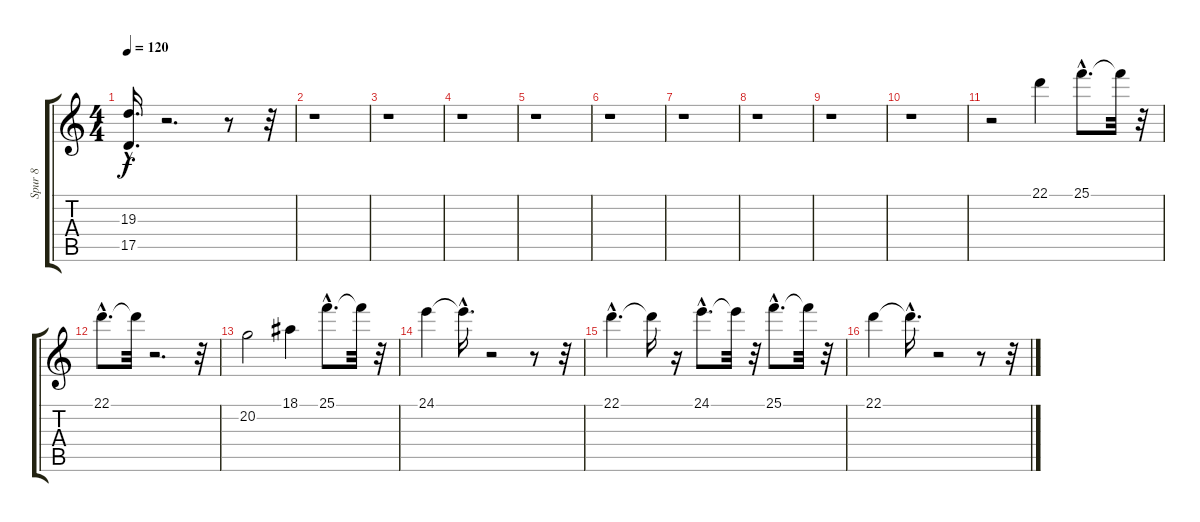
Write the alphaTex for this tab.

\track ("Spur 8" "Spur 8") {instrument vibraphone}
\staff {score tabs}
\tuning (E4 B3 G3 D3 A2 E2) {hide}
\ts (4 4)
\tempo 120
\clef g2
\ks c
(19.3{hac t} 17.5{hac t}).16{d dy f} r.2{d} r.8 r.32 |
r.1 |
r.1 |
r.1 |
r.1 |
r.1 |
r.1 |
r.1 |
r.1 |
r.1 |
r.2 22.1.4 25.1{hac}.8{d} 25.1{t}.32 r.32 |
22.1{hac}.8{d} 22.1{t}.32 r.2{d} r.32 |
20.2.2 18.1.4 25.1{hac}.8{d} 25.1{t}.32 r.32 |
24.1.4 24.1{hac t}.16{d} r.2 r.8 r.32 |
22.1{hac}.4{d} 22.1{t}.16 r.16 24.1{hac}.8{d} 24.1{t}.32 r.32 25.1{hac}.8{d} 25.1{t}.32 r.32 |
22.1.4 22.1{hac t}.16{d} r.2 r.8 r.32
